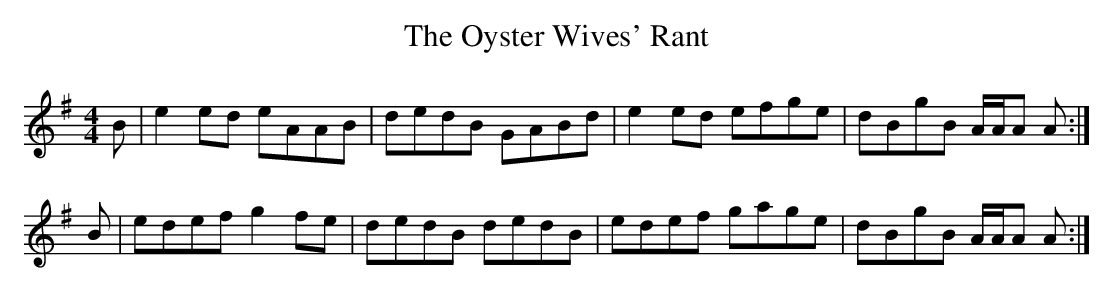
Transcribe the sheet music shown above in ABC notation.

X:1
T:Oyster Wives' Rant, The
M:4/4
L:1/8
K:Ador
B | e2 ed eAAB  | dedB GABd | e2 ed efge | dBgB A/A/A A :|
B | edef  g2 fe | dedB dedB | edef  gage | dBgB A/A/A A :|
